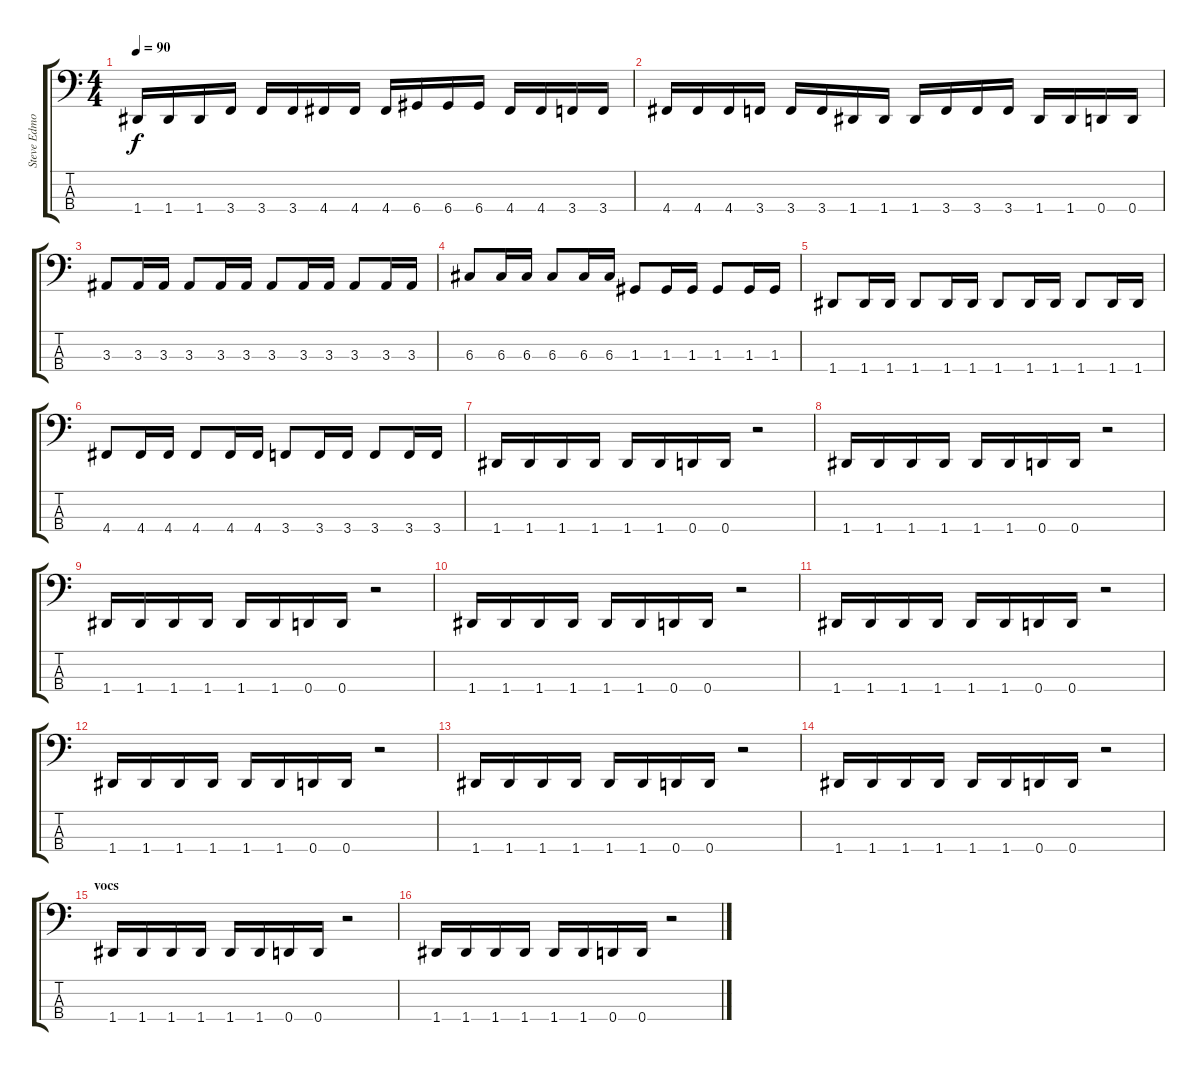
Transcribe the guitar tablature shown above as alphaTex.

\track ("Steve Edmondson" "Steve Edmo") {instrument electricbassfinger}
\staff {score tabs}
\tuning (F2 C2 G1 D1) {hide}
\ts (4 4)
\tempo 90
\clef f4
\ks c
1.4.16{dy f instrument electricbassfinger} 1.4.16 1.4.16 3.4.16 3.4.16 3.4.16 4.4.16 4.4.16 4.4.16 6.4.16 6.4.16 6.4.16 4.4.16 4.4.16 3.4.16 3.4.16 |
4.4.16 4.4.16 4.4.16 3.4.16 3.4.16 3.4.16 1.4.16 1.4.16 1.4.16 3.4.16 3.4.16 3.4.16 1.4.16 1.4.16 0.4.16 0.4.16 |
3.3.8 3.3.16 3.3.16 3.3.8 3.3.16 3.3.16 3.3.8 3.3.16 3.3.16 3.3.8 3.3.16 3.3.16 |
6.3.8 6.3.16 6.3.16 6.3.8 6.3.16 6.3.16 1.3.8 1.3.16 1.3.16 1.3.8 1.3.16 1.3.16 |
1.4.8 1.4.16 1.4.16 1.4.8 1.4.16 1.4.16 1.4.8 1.4.16 1.4.16 1.4.8 1.4.16 1.4.16 |
4.4.8 4.4.16 4.4.16 4.4.8 4.4.16 4.4.16 3.4.8 3.4.16 3.4.16 3.4.8 3.4.16 3.4.16 |
1.4.16 1.4.16 1.4.16 1.4.16 1.4.16 1.4.16 0.4.16 0.4.16 r.2 |
1.4.16 1.4.16 1.4.16 1.4.16 1.4.16 1.4.16 0.4.16 0.4.16 r.2 |
1.4.16 1.4.16 1.4.16 1.4.16 1.4.16 1.4.16 0.4.16 0.4.16 r.2 |
1.4.16 1.4.16 1.4.16 1.4.16 1.4.16 1.4.16 0.4.16 0.4.16 r.2 |
1.4.16 1.4.16 1.4.16 1.4.16 1.4.16 1.4.16 0.4.16 0.4.16 r.2 |
1.4.16 1.4.16 1.4.16 1.4.16 1.4.16 1.4.16 0.4.16 0.4.16 r.2 |
1.4.16 1.4.16 1.4.16 1.4.16 1.4.16 1.4.16 0.4.16 0.4.16 r.2 |
1.4.16 1.4.16 1.4.16 1.4.16 1.4.16 1.4.16 0.4.16 0.4.16 r.2 |
\section ("" "vocs")
1.4.16 1.4.16 1.4.16 1.4.16 1.4.16 1.4.16 0.4.16 0.4.16 r.2 |
1.4.16 1.4.16 1.4.16 1.4.16 1.4.16 1.4.16 0.4.16 0.4.16 r.2
